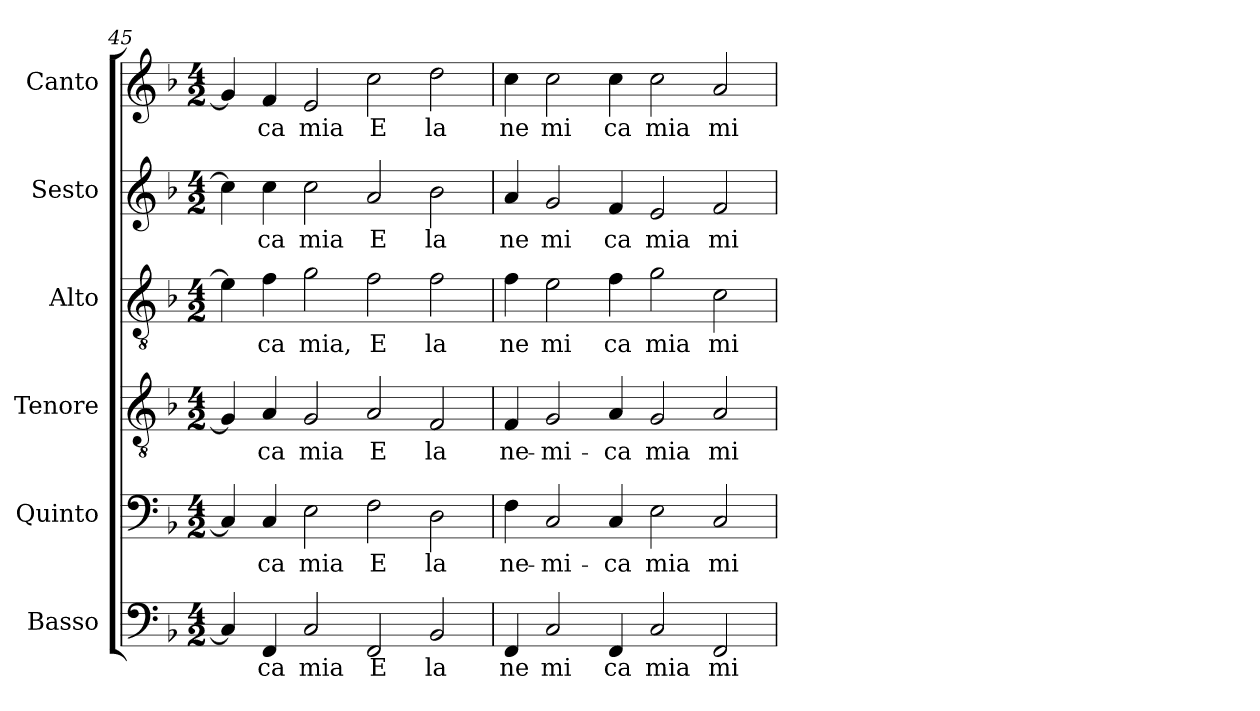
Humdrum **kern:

**kern	**text	**kern	**text	**kern	**text	**kern	**text	**kern	**text	**kern	**text
*part6	*part6	*part5	*part5	*part4	*part4	*part3	*part3	*part2	*part2	*part1	*part1
*staff6	*staff6	*staff5	*staff5	*staff4	*staff4	*staff3	*staff3	*staff2	*staff2	*staff1	*staff1
*I"Basso	*	*I"Quinto	*	*I"Tenore	*	*I"Alto	*	*I"Sesto	*	*I"Canto	*
*clefF4	*	*clefF4	*	*clefGv2	*	*clefGv2	*	*clefG2	*	*clefG2	*
*k[b-]	*	*k[b-]	*	*k[b-]	*	*k[b-]	*	*k[b-]	*	*k[b-]	*
*F:	*	*F:	*	*F:	*	*F:	*	*F:	*	*F:	*
*M4/2	*	*M4/2	*	*M4/2	*	*M4/2	*	*M4/2	*	*M4/2	*
=45	=45	=45	=45	=45	=45	=45	=45	=45	=45	=45	=45
!	!LO:LY:b:cj	!	!LO:LY:b:cj	!	!LO:LY:b:cj	!	!LO:LY:b:cj	!	!LO:LY:b:cj	!	!LO:LY:b:cj
4C/]	.	4C/]	--	4G/]	--	4e\]	.	4cc\]	.	4g/]	.
!	!LO:LY:b:cj	!	!LO:LY:b:cj	!	!LO:LY:b:cj	!	!LO:LY:b:cj	!	!LO:LY:b:cj	!	!LO:LY:b:cj
4FF/	ca	4C/	-ca	4A/	-ca	4f\	ca	4cc\	ca	4f/	ca
!	!LO:LY:b:cj	!	!LO:LY:b:cj	!	!LO:LY:b:cj	!	!LO:LY:b:cj	!	!LO:LY:b:cj	!	!LO:LY:b:cj
2C/	mia	2E\	mia	2G/	mia	2g\	mia,	2cc\	mia	2e/	mia
!	!LO:LY:b:cj	!	!LO:LY:b:cj	!	!LO:LY:b:cj	!	!LO:LY:b:cj	!	!LO:LY:b:cj	!	!LO:LY:b:cj
2FF/	E	2F\	E	2A/	E	2f\	E	2a/	E	2cc\	E
!	!LO:LY:b:cj	!	!LO:LY:b:cj	!	!LO:LY:b:cj	!	!LO:LY:b:cj	!	!LO:LY:b:cj	!	!LO:LY:b:cj
2BB-/	la	2D\	la	2F/	la	2f\	la	2b-\	la	2dd\	la
=46	=46	=46	=46	=46	=46	=46	=46	=46	=46	=46	=46
!	!LO:LY:b:cj	!	!LO:LY:b:cj	!	!LO:LY:b:cj	!	!LO:LY:b:cj	!	!LO:LY:b:cj	!	!LO:LY:b:cj
4FF/	ne	4F\	ne-	4F/	ne-	4f\	ne	4a/	ne	4cc\	ne
!	!LO:LY:b:cj	!	!LO:LY:b:cj	!	!LO:LY:b:cj	!	!LO:LY:b:cj	!	!LO:LY:b:cj	!	!LO:LY:b:cj
2C/	mi	2C/	-mi-	2G/	-mi-	2e\	mi	2g/	mi	2cc\	mi
!	!LO:LY:b:cj	!	!LO:LY:b:cj	!	!LO:LY:b:cj	!	!LO:LY:b:cj	!	!LO:LY:b:cj	!	!LO:LY:b:cj
4FF/	ca	4C/	-ca	4A/	-ca	4f\	ca	4f/	ca	4cc\	ca
!	!LO:LY:b:cj	!	!LO:LY:b:cj	!	!LO:LY:b:cj	!	!LO:LY:b:cj	!	!LO:LY:b:cj	!	!LO:LY:b:cj
2C/	mia	2E\	mia	2G/	mia	2g\	mia	2e/	mia	2cc\	mia
!	!LO:LY:b:cj	!	!LO:LY:b:cj	!	!LO:LY:b:cj	!	!LO:LY:b:cj	!	!LO:LY:b:cj	!	!LO:LY:b:cj
2FF/	mi	2C/	mi	2A/	mi	2c\	mi	2f/	mi	2a/	mi
=	=	=	=	=	=	=	=	=	=	=	=
*-	*-	*-	*-	*-	*-	*-	*-	*-	*-	*-	*-
